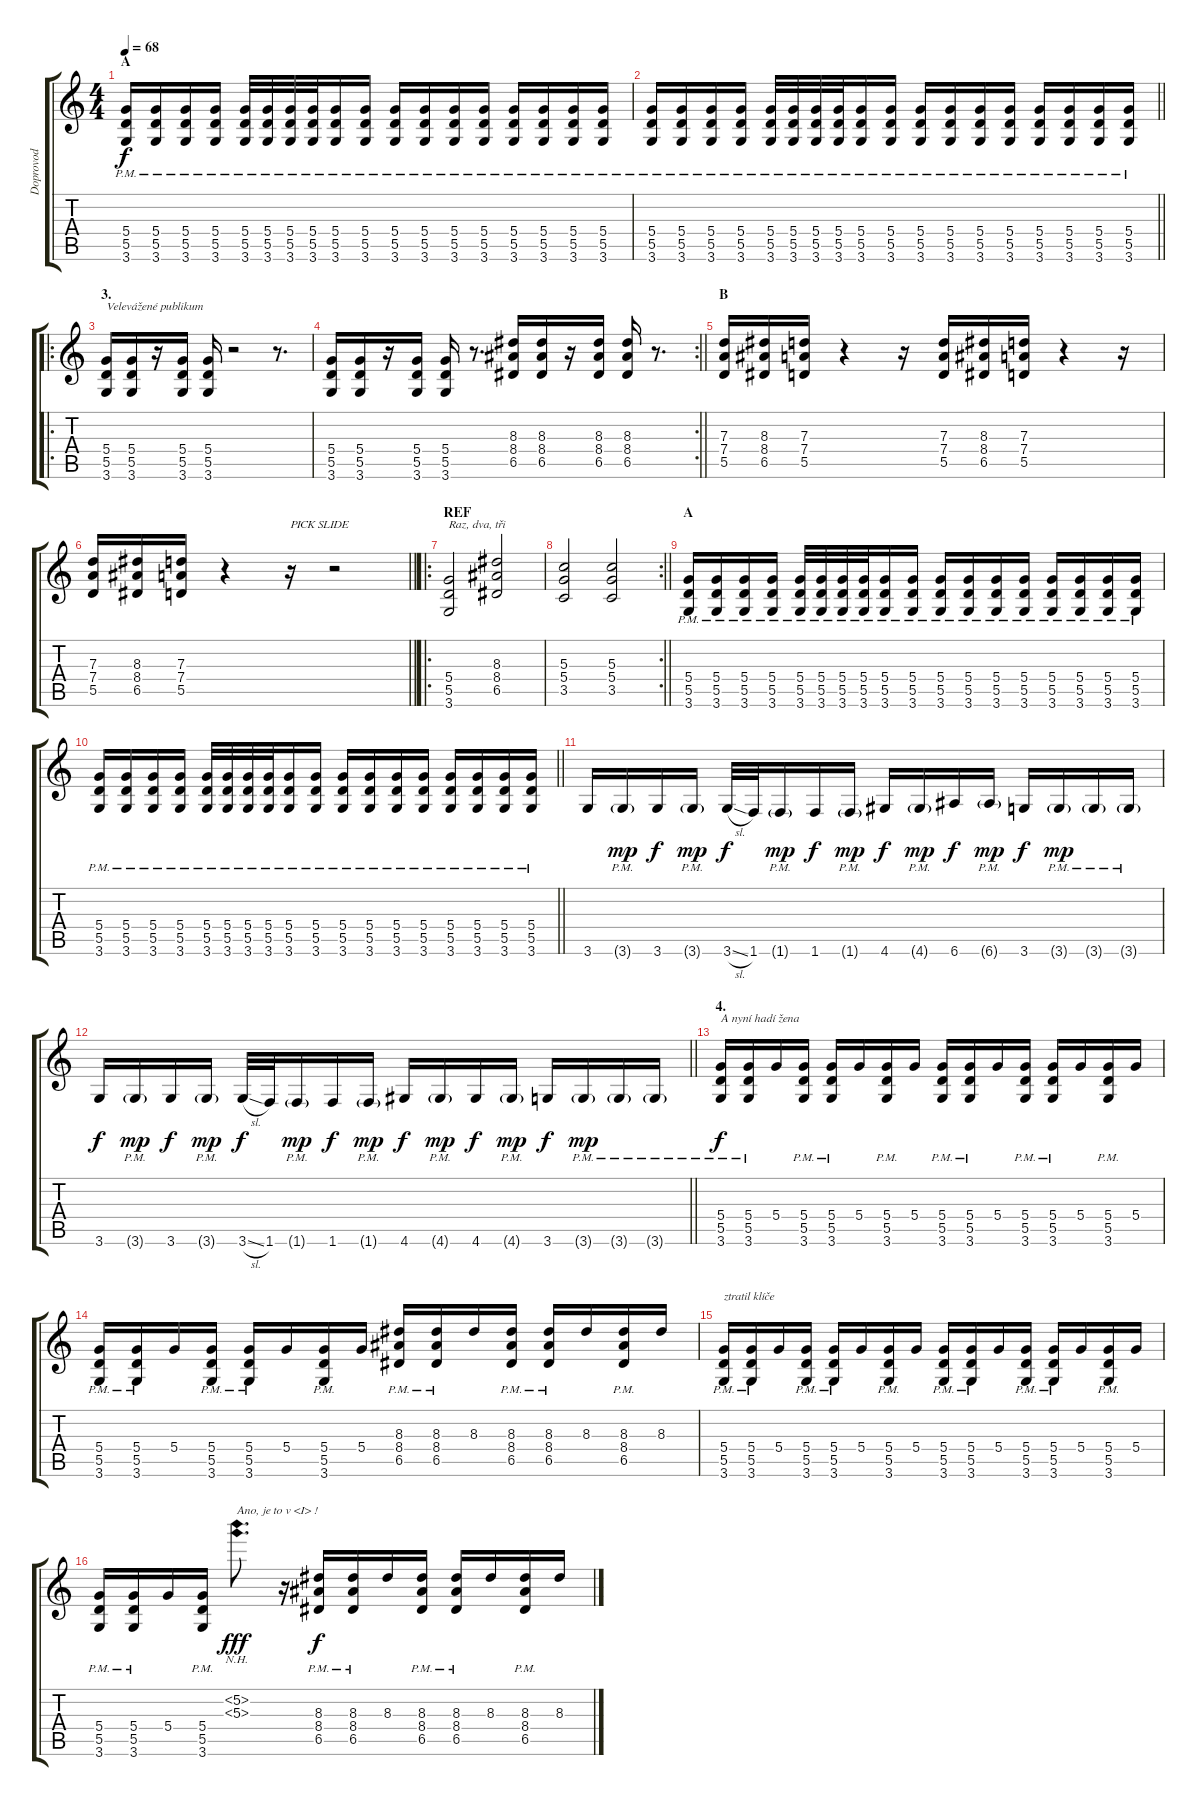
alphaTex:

\track ("Doprovod" "Doprovod") {instrument overdrivenguitar}
\staff {score tabs}
\tuning (E4 B3 G3 D3 A2 E2) {hide}
\ts (4 4)
\section ("" "A")
\tempo 68
\clef g2
\ks c
(5.4{pm} 5.5{pm} 3.6{pm}).16{dy f} (5.4{pm} 5.5{pm} 3.6{pm}).16 (5.4{pm} 5.5{pm} 3.6{pm}).16 (5.4{pm} 5.5{pm} 3.6{pm}).16 (5.4{pm} 5.5{pm} 3.6{pm}).32 (5.4{pm} 5.5{pm} 3.6{pm}).32 (5.4{pm} 5.5{pm} 3.6{pm}).32 (5.4{pm} 5.5{pm} 3.6{pm}).32 (5.4{pm} 5.5{pm} 3.6{pm}).16 (5.4{pm} 5.5{pm} 3.6{pm}).16 (5.4{pm} 5.5{pm} 3.6{pm}).16 (5.4{pm} 5.5{pm} 3.6{pm}).16 (5.4{pm} 5.5{pm} 3.6{pm}).16 (5.4{pm} 5.5{pm} 3.6{pm}).16 (5.4{pm} 5.5{pm} 3.6{pm}).16 (5.4{pm} 5.5{pm} 3.6{pm}).16 (5.4{pm} 5.5{pm} 3.6{pm}).16 (5.4{pm} 5.5{pm} 3.6{pm}).16 |
\barLineRight lightlight
(5.4{pm} 5.5{pm} 3.6{pm}).16 (5.4{pm} 5.5{pm} 3.6{pm}).16 (5.4{pm} 5.5{pm} 3.6{pm}).16 (5.4{pm} 5.5{pm} 3.6{pm}).16 (5.4{pm} 5.5{pm} 3.6{pm}).32 (5.4{pm} 5.5{pm} 3.6{pm}).32 (5.4{pm} 5.5{pm} 3.6{pm}).32 (5.4{pm} 5.5{pm} 3.6{pm}).32 (5.4{pm} 5.5{pm} 3.6{pm}).16 (5.4{pm} 5.5{pm} 3.6{pm}).16 (5.4{pm} 5.5{pm} 3.6{pm}).16 (5.4{pm} 5.5{pm} 3.6{pm}).16 (5.4{pm} 5.5{pm} 3.6{pm}).16 (5.4{pm} 5.5{pm} 3.6{pm}).16 (5.4{pm} 5.5{pm} 3.6{pm}).16 (5.4{pm} 5.5{pm} 3.6{pm}).16 (5.4{pm} 5.5{pm} 3.6{pm}).16 (5.4{pm} 5.5{pm} 3.6{pm}).16 |
\ro
\section ("" "3.")
(5.4 5.5 3.6).16{txt "Velevážené publikum"} (5.4 5.5 3.6).16 r.16 (5.4 5.5 3.6).16 (5.4 5.5 3.6).16 r.2 r.8{d} |
\rc 2
\barLineRight lightlight
(5.4 5.5 3.6).16 (5.4 5.5 3.6).16 r.16 (5.4 5.5 3.6).16 (5.4 5.5 3.6).16 r.8{d} (8.3 8.4 6.5).16 (8.3 8.4 6.5).16 r.16 (8.3 8.4 6.5).16 (8.3 8.4 6.5).16 r.8{d} |
\section ("" "B")
(7.3 7.4 5.5).16 (8.3 8.4 6.5).16 (7.3 7.4 5.5).16 r.4 r.16 (7.3 7.4 5.5).16 (8.3 8.4 6.5).16 (7.3 7.4 5.5).16 r.4 r.16 |
\barLineRight lightlight
(7.3 7.4 5.5).16 (8.3 8.4 6.5).16 (7.3 7.4 5.5).16 r.4 r.16{txt "PICK SLIDE"} r.2 |
\ro
\section ("" "REF")
(5.4 5.5 3.6).2{txt "Raz, dva, tři"} (8.3 8.4 6.5).2 |
\rc 2
\barLineRight lightlight
(5.3 5.4 3.5).2 (5.3 5.4 3.5).2 |
\section ("" "A")
(5.4{pm} 5.5{pm} 3.6{pm}).16 (5.4{pm} 5.5{pm} 3.6{pm}).16 (5.4{pm} 5.5{pm} 3.6{pm}).16 (5.4{pm} 5.5{pm} 3.6{pm}).16 (5.4{pm} 5.5{pm} 3.6{pm}).32 (5.4{pm} 5.5{pm} 3.6{pm}).32 (5.4{pm} 5.5{pm} 3.6{pm}).32 (5.4{pm} 5.5{pm} 3.6{pm}).32 (5.4{pm} 5.5{pm} 3.6{pm}).16 (5.4{pm} 5.5{pm} 3.6{pm}).16 (5.4{pm} 5.5{pm} 3.6{pm}).16 (5.4{pm} 5.5{pm} 3.6{pm}).16 (5.4{pm} 5.5{pm} 3.6{pm}).16 (5.4{pm} 5.5{pm} 3.6{pm}).16 (5.4{pm} 5.5{pm} 3.6{pm}).16 (5.4{pm} 5.5{pm} 3.6{pm}).16 (5.4{pm} 5.5{pm} 3.6{pm}).16 (5.4{pm} 5.5{pm} 3.6{pm}).16 |
\barLineRight lightlight
(5.4{pm} 5.5{pm} 3.6{pm}).16 (5.4{pm} 5.5{pm} 3.6{pm}).16 (5.4{pm} 5.5{pm} 3.6{pm}).16 (5.4{pm} 5.5{pm} 3.6{pm}).16 (5.4{pm} 5.5{pm} 3.6{pm}).32 (5.4{pm} 5.5{pm} 3.6{pm}).32 (5.4{pm} 5.5{pm} 3.6{pm}).32 (5.4{pm} 5.5{pm} 3.6{pm}).32 (5.4{pm} 5.5{pm} 3.6{pm}).16 (5.4{pm} 5.5{pm} 3.6{pm}).16 (5.4{pm} 5.5{pm} 3.6{pm}).16 (5.4{pm} 5.5{pm} 3.6{pm}).16 (5.4{pm} 5.5{pm} 3.6{pm}).16 (5.4{pm} 5.5{pm} 3.6{pm}).16 (5.4{pm} 5.5{pm} 3.6{pm}).16 (5.4{pm} 5.5{pm} 3.6{pm}).16 (5.4{pm} 5.5{pm} 3.6{pm}).16 (5.4{pm} 5.5{pm} 3.6{pm}).16 |
3.6.16 3.6{g pm}.16{dy mp} 3.6.16{dy f} 3.6{g pm}.16{dy mp} 3.6{sl}.32{dy f} 1.6.32 1.6{g pm}.16{dy mp} 1.6.16{dy f} 1.6{g pm}.16{dy mp} 4.6.16{dy f} 4.6{g pm}.16{dy mp} 6.6.16{dy f} 6.6{g pm}.16{dy mp} 3.6.16{dy f} 3.6{g pm}.16{dy mp} 3.6{g pm}.16 3.6{g pm}.16 |
\barLineRight lightlight
3.6.16{dy f} 3.6{g pm}.16{dy mp} 3.6.16{dy f} 3.6{g pm}.16{dy mp} 3.6{sl}.32{dy f} 1.6.32 1.6{g pm}.16{dy mp} 1.6.16{dy f} 1.6{g pm}.16{dy mp} 4.6.16{dy f} 4.6{g pm}.16{dy mp} 4.6.16{dy f} 4.6{g pm}.16{dy mp} 3.6.16{dy f} 3.6{g pm}.16{dy mp} 3.6{g pm}.16 3.6{g pm}.16 |
\section ("" "4.")
(5.4{pm} 5.5{pm} 3.6{pm}).16{txt "A nyní hadí žena" dy f} (5.4{pm} 5.5{pm} 3.6{pm}).16 5.4.16 (5.4{pm} 5.5{pm} 3.6{pm}).16 (5.4{pm} 5.5{pm} 3.6{pm}).16 5.4.16 (5.4{pm} 5.5{pm} 3.6{pm}).16 5.4.16 (5.4{pm} 5.5{pm} 3.6{pm}).16 (5.4{pm} 5.5{pm} 3.6{pm}).16 5.4.16 (5.4{pm} 5.5{pm} 3.6{pm}).16 (5.4{pm} 5.5{pm} 3.6{pm}).16 5.4.16 (5.4{pm} 5.5{pm} 3.6{pm}).16 5.4.16 |
(5.4{pm} 5.5{pm} 3.6{pm}).16 (5.4{pm} 5.5{pm} 3.6{pm}).16 5.4.16 (5.4{pm} 5.5{pm} 3.6{pm}).16 (5.4{pm} 5.5{pm} 3.6{pm}).16 5.4.16 (5.4{pm} 5.5{pm} 3.6{pm}).16 5.4.16 (8.3{pm} 8.4{pm} 6.5{pm}).16 (8.3{pm} 8.4{pm} 6.5{pm}).16 8.3.16 (8.3{pm} 8.4{pm} 6.5{pm}).16 (8.3{pm} 8.4{pm} 6.5{pm}).16 8.3.16 (8.3{pm} 8.4{pm} 6.5{pm}).16 8.3.16 |
(5.4{pm} 5.5{pm} 3.6{pm}).16{txt "ztratil klíče"} (5.4{pm} 5.5{pm} 3.6{pm}).16 5.4.16 (5.4{pm} 5.5{pm} 3.6{pm}).16 (5.4{pm} 5.5{pm} 3.6{pm}).16 5.4.16 (5.4{pm} 5.5{pm} 3.6{pm}).16 5.4.16 (5.4{pm} 5.5{pm} 3.6{pm}).16 (5.4{pm} 5.5{pm} 3.6{pm}).16 5.4.16 (5.4{pm} 5.5{pm} 3.6{pm}).16 (5.4{pm} 5.5{pm} 3.6{pm}).16 5.4.16 (5.4{pm} 5.5{pm} 3.6{pm}).16 5.4.16 |
(5.4{pm} 5.5{pm} 3.6{pm}).16 (5.4{pm} 5.5{pm} 3.6{pm}).16 5.4.16 (5.4{pm} 5.5{pm} 3.6{pm}).16 (5.2{nh} 5.3{nh}).8{d txt "Ano, je to v <I> !" dy fff} r.16 (8.3{pm} 8.4{pm} 6.5{pm}).16{dy f} (8.3{pm} 8.4{pm} 6.5{pm}).16 8.3.16 (8.3{pm} 8.4{pm} 6.5{pm}).16 (8.3{pm} 8.4{pm} 6.5{pm}).16 8.3.16 (8.3{pm} 8.4{pm} 6.5{pm}).16 8.3.16
